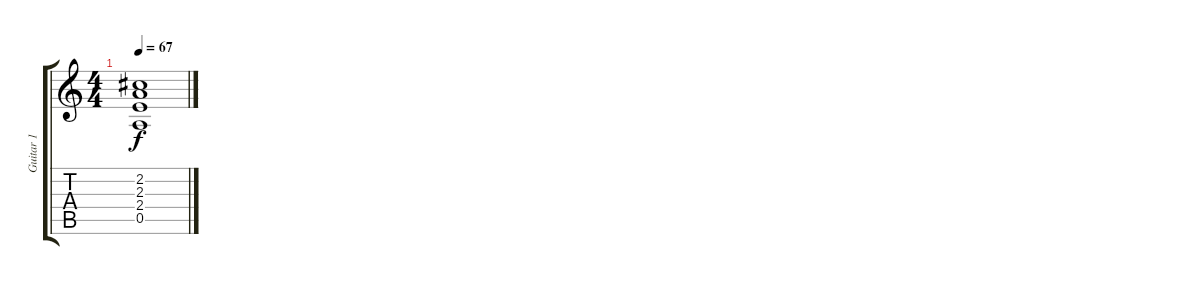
\track ("Guitar 1" "Guitar 1") {instrument acousticguitarsteel}
\staff {score tabs}
\tuning (E4 B3 G3 D3 A2 D2) {hide}
\ts (4 4)
\tempo 67
\clef g2
\ks c
(2.2 2.3 2.4 0.5).1{dy f volume 8}
